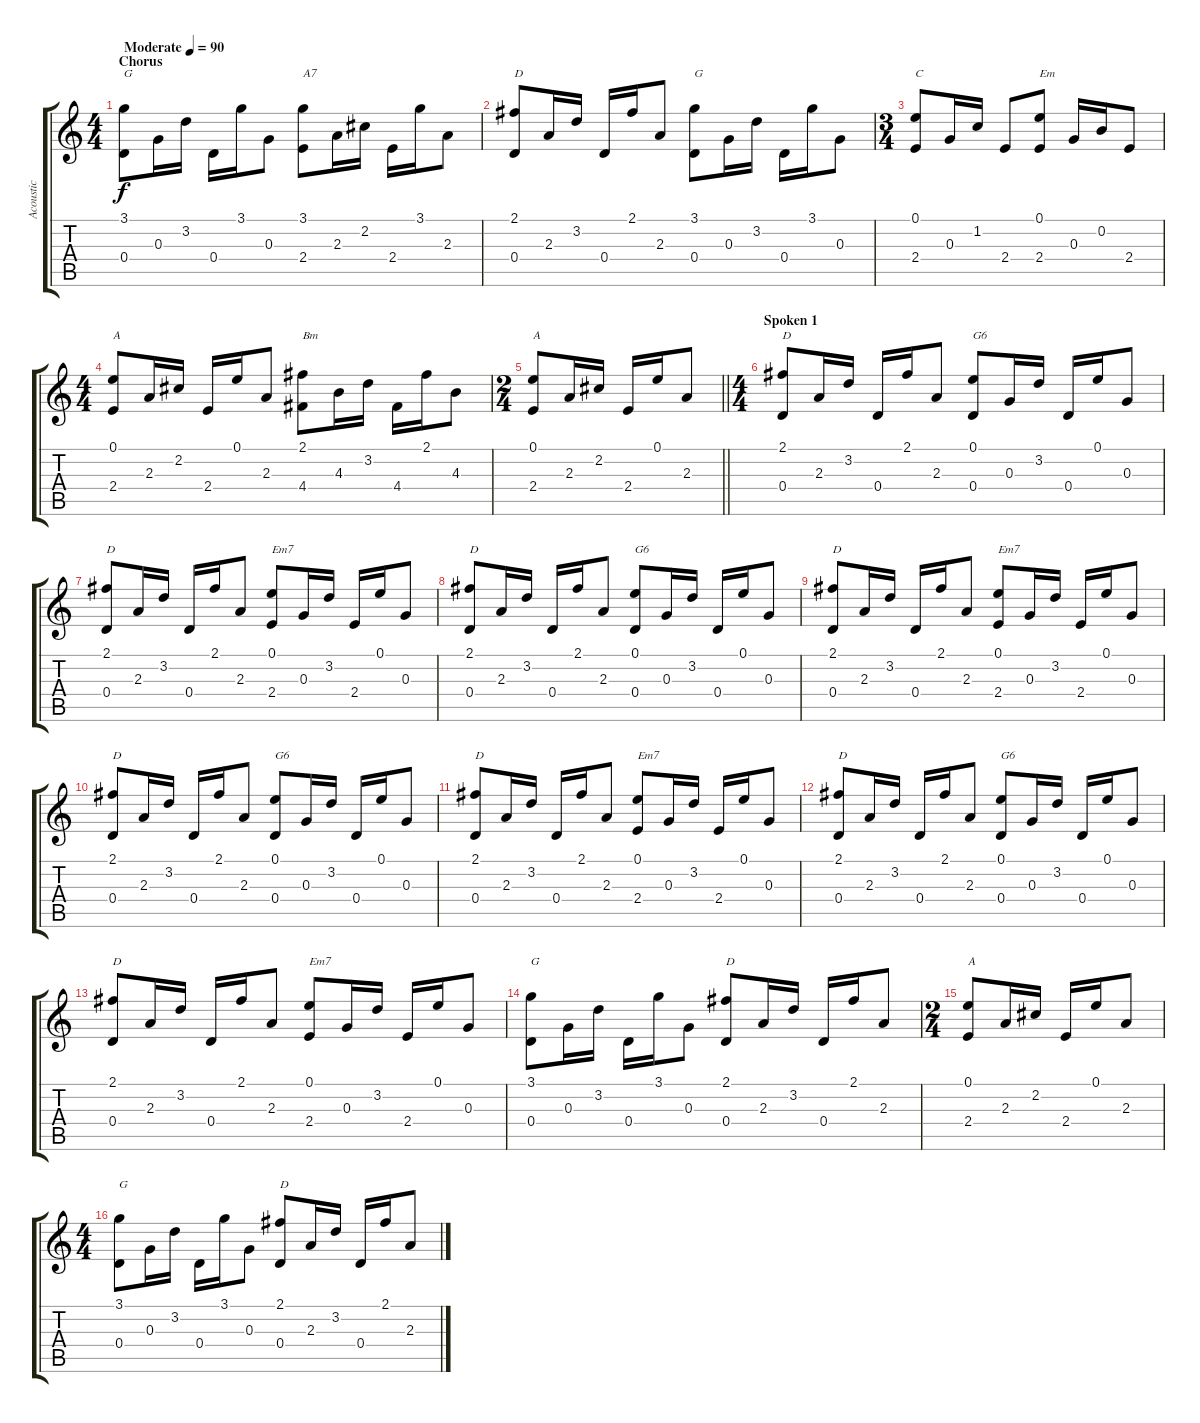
\track ("Acoustic" "Acoustic") {instrument acousticguitarsteel}
\staff {score tabs}
\tuning (E4 B3 G3 D3 A2 E2) {hide}
\ts (4 4)
\section ("" "Chorus")
\tempo (90 "Moderate")
\clef g2
\ks c
(3.1 0.4).8{txt "G" dy f instrument acousticguitarsteel} 0.3.16 3.2.16 0.4.16 3.1.16 0.3.8 (3.1 2.4).8{txt "A7"} 2.3.16 2.2.16 2.4.16 3.1.16 2.3.8 |
(2.1 0.4).8{txt "D"} 2.3.16 3.2.16 0.4.16 2.1.16 2.3.8 (3.1 0.4).8{txt "G"} 0.3.16 3.2.16 0.4.16 3.1.16 0.3.8 |
\ts (3 4)
(0.1 2.4).8{txt "C"} 0.3.16 1.2.16 2.4.8 (0.1 2.4).8{txt "Em"} 0.3.16 0.2.16 2.4.8 |
\ts (4 4)
(0.1 2.4).8{txt "A"} 2.3.16 2.2.16 2.4.16 0.1.16 2.3.8 (2.1 4.4).8{txt "Bm"} 4.3.16 3.2.16 4.4.16 2.1.16 4.3.8 |
\ts (2 4)
\barLineRight lightlight
(0.1 2.4).8{txt "A"} 2.3.16 2.2.16 2.4.16 0.1.16 2.3.8 |
\ts (4 4)
\section ("" "Spoken 1")
(2.1 0.4).8{txt "D"} 2.3.16 3.2.16 0.4.16 2.1.16 2.3.8 (0.1 0.4).8{txt "G6"} 0.3.16 3.2.16 0.4.16 0.1.16 0.3.8 |
(2.1 0.4).8{txt "D"} 2.3.16 3.2.16 0.4.16 2.1.16 2.3.8 (0.1 2.4).8{txt "Em7"} 0.3.16 3.2.16 2.4.16 0.1.16 0.3.8 |
(2.1 0.4).8{txt "D"} 2.3.16 3.2.16 0.4.16 2.1.16 2.3.8 (0.1 0.4).8{txt "G6"} 0.3.16 3.2.16 0.4.16 0.1.16 0.3.8 |
(2.1 0.4).8{txt "D"} 2.3.16 3.2.16 0.4.16 2.1.16 2.3.8 (0.1 2.4).8{txt "Em7"} 0.3.16 3.2.16 2.4.16 0.1.16 0.3.8 |
(2.1 0.4).8{txt "D"} 2.3.16 3.2.16 0.4.16 2.1.16 2.3.8 (0.1 0.4).8{txt "G6"} 0.3.16 3.2.16 0.4.16 0.1.16 0.3.8 |
(2.1 0.4).8{txt "D"} 2.3.16 3.2.16 0.4.16 2.1.16 2.3.8 (0.1 2.4).8{txt "Em7"} 0.3.16 3.2.16 2.4.16 0.1.16 0.3.8 |
(2.1 0.4).8{txt "D"} 2.3.16 3.2.16 0.4.16 2.1.16 2.3.8 (0.1 0.4).8{txt "G6"} 0.3.16 3.2.16 0.4.16 0.1.16 0.3.8 |
(2.1 0.4).8{txt "D"} 2.3.16 3.2.16 0.4.16 2.1.16 2.3.8 (0.1 2.4).8{txt "Em7"} 0.3.16 3.2.16 2.4.16 0.1.16 0.3.8 |
(3.1 0.4).8{txt "G"} 0.3.16 3.2.16 0.4.16 3.1.16 0.3.8 (2.1 0.4).8{txt "D"} 2.3.16 3.2.16 0.4.16 2.1.16 2.3.8 |
\ts (2 4)
(0.1 2.4).8{txt "A"} 2.3.16 2.2.16 2.4.16 0.1.16 2.3.8 |
\ts (4 4)
(3.1 0.4).8{txt "G"} 0.3.16 3.2.16 0.4.16 3.1.16 0.3.8 (2.1 0.4).8{txt "D"} 2.3.16 3.2.16 0.4.16 2.1.16 2.3.8
